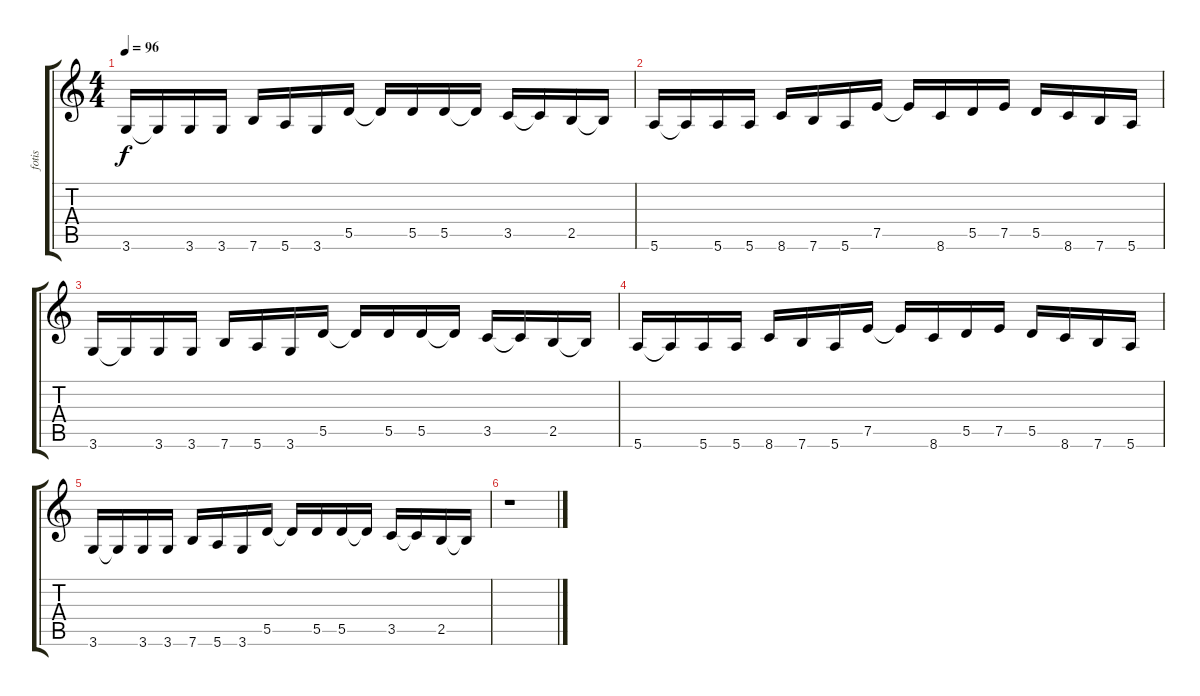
\track ("fotis" "fotis") {instrument overdrivenguitar}
\staff {score tabs}
\tuning (E4 B3 G3 D3 A2 E2) {hide}
\ts (4 4)
\tempo 96
\clef g2
\ks c
3.6.16{dy f} 3.6{t}.16 3.6.16 3.6.16 7.6.16 5.6.16 3.6.16 5.5.16 5.5{t}.16 5.5.16 5.5.16 5.5{t}.16 3.5.16 3.5{t}.16 2.5.16 2.5{t}.16 |
5.6.16 5.6{t}.16 5.6.16 5.6.16 8.6.16 7.6.16 5.6.16 7.5.16 7.5{t}.16 8.6.16 5.5.16 7.5.16 5.5.16 8.6.16 7.6.16 5.6.16 |
3.6.16 3.6{t}.16 3.6.16 3.6.16 7.6.16 5.6.16 3.6.16 5.5.16 5.5{t}.16 5.5.16 5.5.16 5.5{t}.16 3.5.16 3.5{t}.16 2.5.16 2.5{t}.16 |
5.6.16 5.6{t}.16 5.6.16 5.6.16 8.6.16 7.6.16 5.6.16 7.5.16 7.5{t}.16 8.6.16 5.5.16 7.5.16 5.5.16 8.6.16 7.6.16 5.6.16 |
3.6.16 3.6{t}.16 3.6.16 3.6.16 7.6.16 5.6.16 3.6.16 5.5.16 5.5{t}.16 5.5.16 5.5.16 5.5{t}.16 3.5.16 3.5{t}.16 2.5.16 2.5{t}.16 |
r.1
